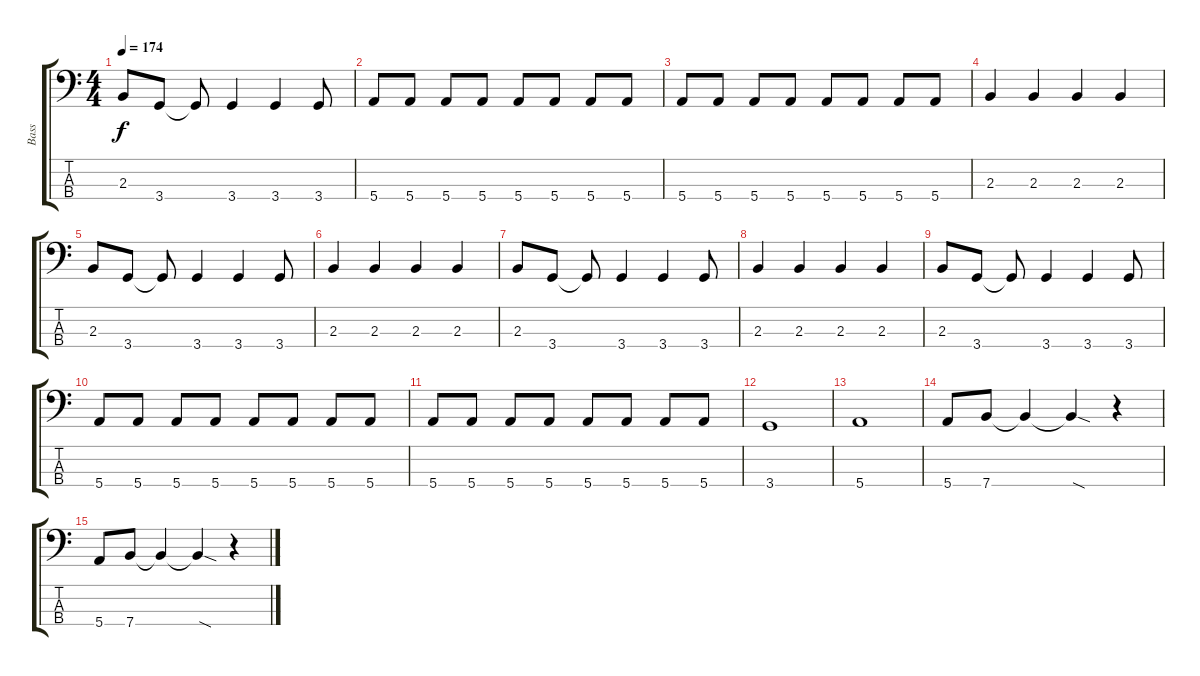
\track ("Bass" "Bass") {instrument electricbasspick}
\staff {score tabs}
\tuning (G2 D2 A1 E1) {hide}
\ts (4 4)
\tempo 174
\clef f4
\ks c
2.3.8{dy f} 3.4.8 3.4{t}.8 3.4.4 3.4.4 3.4.8 |
5.4.8 5.4.8 5.4.8 5.4.8 5.4.8 5.4.8 5.4.8 5.4.8 |
5.4.8 5.4.8 5.4.8 5.4.8 5.4.8 5.4.8 5.4.8 5.4.8 |
2.3.4 2.3.4 2.3.4 2.3.4 |
2.3.8 3.4.8 3.4{t}.8 3.4.4 3.4.4 3.4.8 |
2.3.4 2.3.4 2.3.4 2.3.4 |
2.3.8 3.4.8 3.4{t}.8 3.4.4 3.4.4 3.4.8 |
2.3.4 2.3.4 2.3.4 2.3.4 |
2.3.8 3.4.8 3.4{t}.8 3.4.4 3.4.4 3.4.8 |
5.4.8 5.4.8 5.4.8 5.4.8 5.4.8 5.4.8 5.4.8 5.4.8 |
5.4.8 5.4.8 5.4.8 5.4.8 5.4.8 5.4.8 5.4.8 5.4.8 |
3.4.1 |
5.4.1 |
5.4.8 7.4.8 7.4{t}.4 7.4{sod t}.4 r.4 |
5.4.8 7.4.8 7.4{t}.4 7.4{sod t}.4 r.4
